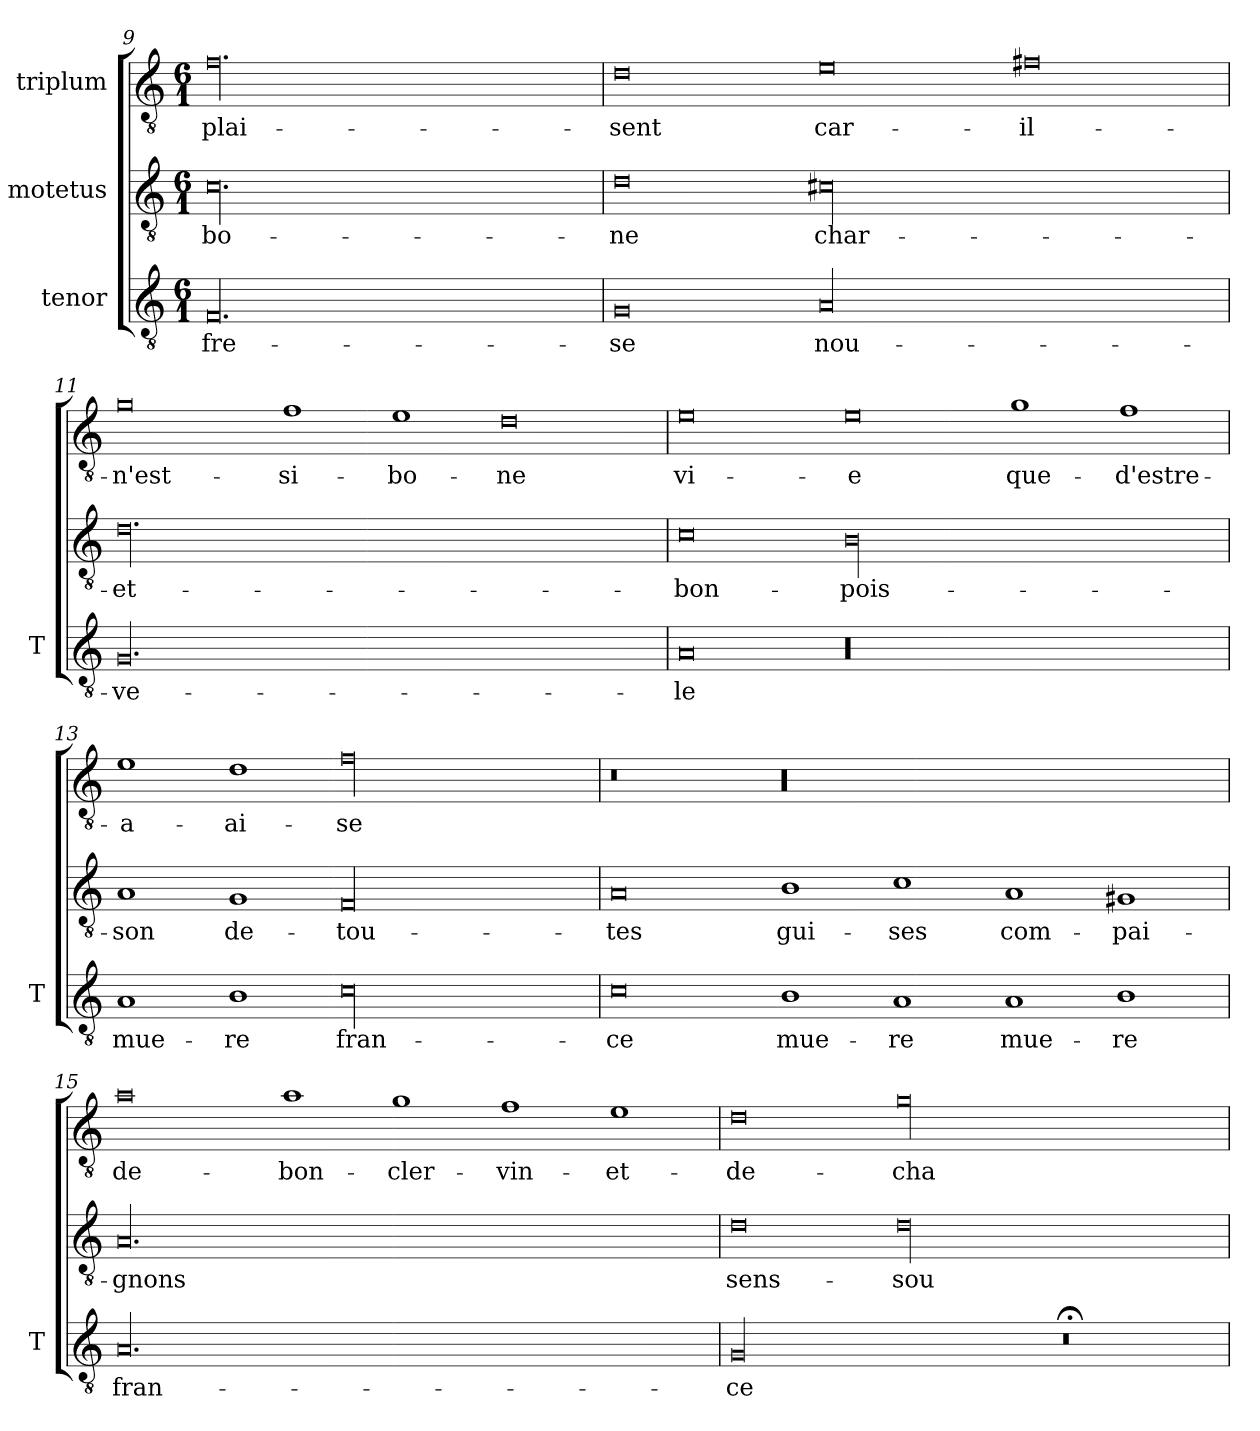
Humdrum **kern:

**kern	**text	**kern	**text	**kern	**text
*part3	*part3	*part2	*part2	*part1	*part1
*staff3	*staff3	*staff2	*staff2	*staff1	*staff1
*I"tenor	*	*I"motetus	*	*I"triplum	*
*I'T	*	*	*	*	*
*clefGv2	*	*clefGv2	*	*clefGv2	*
*k[]	*	*k[]	*	*k[]	*
*C:	*	*C:	*	*C:	*
*M6/1	*	*M6/1	*	*M6/1	*
=9	=9	=9	=9	=9	=9
00.F/	fre-	00.c\	bo-	00.f\	-plai-
=10	=10	=10	=10	=10	=10
0G/	-se	0d\	-ne	0d\	-sent
00A/	nou-	00c#X\	char-	0e\	car-
.	.	.	.	0f#X\	il-
=11	=11	=11	=11	=11	=11
00.G/	-ve-	00.d\	et-	0g\	n'est-
.	.	.	.	1f\	si-
.	.	.	.	1e\	bo-
.	.	.	.	0d\	-ne
=12	=12	=12	=12	=12	=12
0A/	-le	0c\	bon-	0e\	vi-
00r	.	00B\	pois-	0e\	-e
.	.	.	.	1g\	que-
.	.	.	.	1f\	d'estre-
=13	=13	=13	=13	=13	=13
1A/	mue-	1A/	-son	1e\	a-
1B\	-re	1G/	de-	1d\	ai-
00c\	fran-	00F/	tou-	00f\	-se
!!LO:PB:g=z
=14	=14	=14	=14	=14	=14
0c\	-ce	0A/	-tes	0r	.
1B\	mue-	1B\	gui-	00r	.
1A/	-re	1c\	-ses	.	.
1A/	mue-	1A/	com-	.	.
1B\	-re	1G#X/	-pai-	.	.
=15	=15	=15	=15	=15	=15
00.A/	fran-	00.A/	-gnons	0a\	de-
.	.	.	.	1a\	bon-
.	.	.	.	1g\	cler-
.	.	.	.	1f\	vin-
.	.	.	.	1e\	et-
=16	=16	=16	=16	=16	=16
00G/	-ce	0d\	sens-	0d\	de-
.	.	00d\	sou-	00g\	cha-
0r;<	.	.	.	.	.
=	=	=	=	=	=
*-	*-	*-	*-	*-	*-
